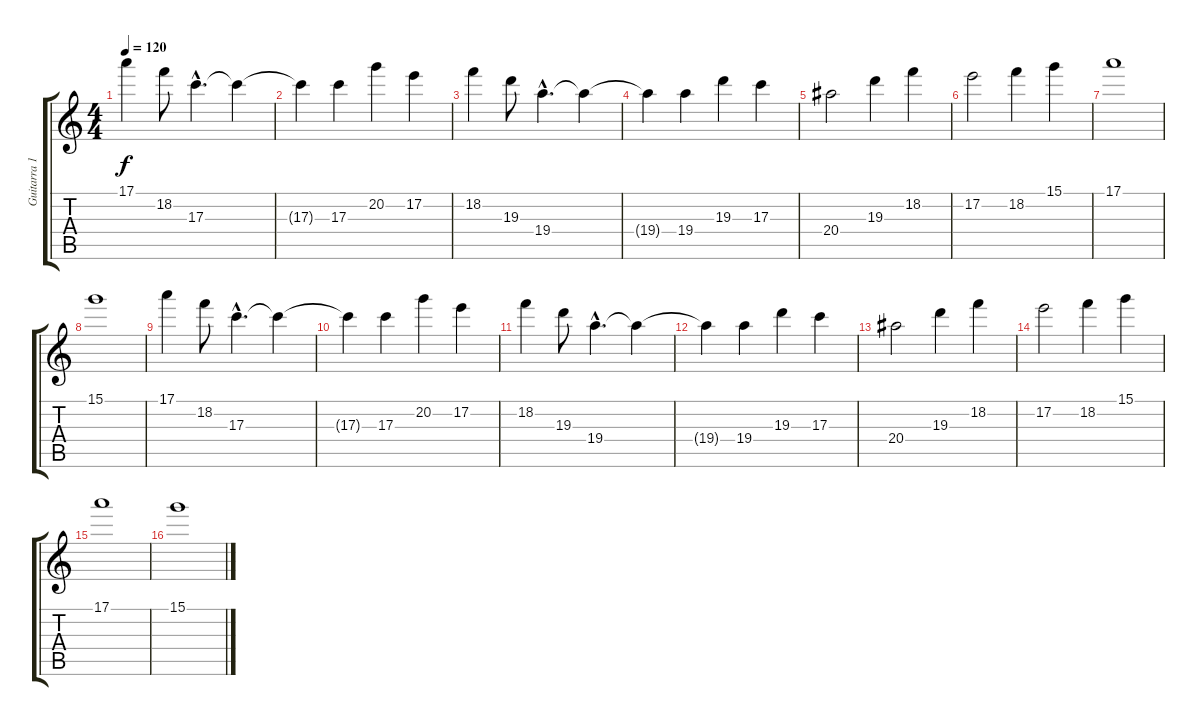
\track ("Guitarra 1" "Guitarra 1") {instrument overdrivenguitar}
\staff {score tabs}
\tuning (E4 B3 G3 D3 A2 E2) {hide}
\ts (4 4)
\tempo 120
\clef g2
\ks c
17.1.4{dy f} 18.2.8 17.3{hac}.4{d} 17.3{t}.4 |
17.3{t}.4 17.3.4 20.2.4 17.2.4 |
18.2.4 19.3.8 19.4{hac}.4{d} 19.4{t}.4 |
19.4{t}.4 19.4.4 19.3.4 17.3.4 |
20.4.2 19.3.4 18.2.4 |
17.2.2 18.2.4 15.1.4 |
17.1.1 |
15.1.1 |
17.1.4 18.2.8 17.3{hac}.4{d} 17.3{t}.4 |
17.3{t}.4 17.3.4 20.2.4 17.2.4 |
18.2.4 19.3.8 19.4{hac}.4{d} 19.4{t}.4 |
19.4{t}.4 19.4.4 19.3.4 17.3.4 |
20.4.2 19.3.4 18.2.4 |
17.2.2 18.2.4 15.1.4 |
17.1.1 |
15.1.1
